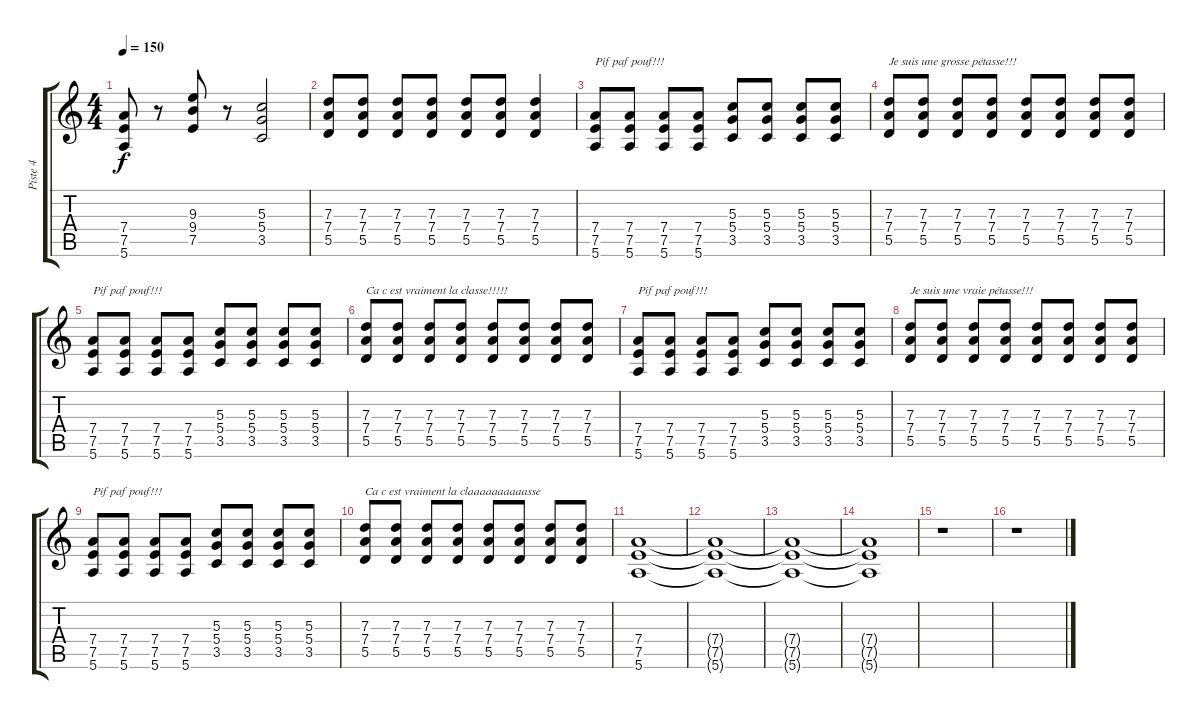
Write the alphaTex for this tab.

\track ("Piste 4" "Piste 4") {instrument overdrivenguitar}
\staff {score tabs}
\tuning (E4 B3 G3 D3 A2 E2) {hide}
\ts (4 4)
\tempo 150
\clef g2
\ks c
(7.4 7.5 5.6).8{dy f} r.8 (9.3 9.4 7.5).8 r.8 (5.3 5.4 3.5).2 |
(7.3 7.4 5.5).8 (7.3 7.4 5.5).8 (7.3 7.4 5.5).8 (7.3 7.4 5.5).8 (7.3 7.4 5.5).8 (7.3 7.4 5.5).8 (7.3 7.4 5.5).4 |
(7.4 7.5 5.6).8{txt "Pif paf pouf!!!"} (7.4 7.5 5.6).8 (7.4 7.5 5.6).8 (7.4 7.5 5.6).8 (5.3 5.4 3.5).8 (5.3 5.4 3.5).8 (5.3 5.4 3.5).8 (5.3 5.4 3.5).8 |
(7.3 7.4 5.5).8{txt "Je suis une grosse pétasse!!!"} (7.3 7.4 5.5).8 (7.3 7.4 5.5).8 (7.3 7.4 5.5).8 (7.3 7.4 5.5).8 (7.3 7.4 5.5).8 (7.3 7.4 5.5).8 (7.3 7.4 5.5).8 |
(7.4 7.5 5.6).8{txt "Pif paf pouf!!!"} (7.4 7.5 5.6).8 (7.4 7.5 5.6).8 (7.4 7.5 5.6).8 (5.3 5.4 3.5).8 (5.3 5.4 3.5).8 (5.3 5.4 3.5).8 (5.3 5.4 3.5).8 |
(7.3 7.4 5.5).8{txt "Ca c est vraiment la classe!!!!!"} (7.3 7.4 5.5).8 (7.3 7.4 5.5).8 (7.3 7.4 5.5).8 (7.3 7.4 5.5).8 (7.3 7.4 5.5).8 (7.3 7.4 5.5).8 (7.3 7.4 5.5).8 |
(7.4 7.5 5.6).8{txt "Pif paf pouf!!!"} (7.4 7.5 5.6).8 (7.4 7.5 5.6).8 (7.4 7.5 5.6).8 (5.3 5.4 3.5).8 (5.3 5.4 3.5).8 (5.3 5.4 3.5).8 (5.3 5.4 3.5).8 |
(7.3 7.4 5.5).8{txt "Je suis une vraie pétasse!!!"} (7.3 7.4 5.5).8 (7.3 7.4 5.5).8 (7.3 7.4 5.5).8 (7.3 7.4 5.5).8 (7.3 7.4 5.5).8 (7.3 7.4 5.5).8 (7.3 7.4 5.5).8 |
(7.4 7.5 5.6).8{txt "Pif paf pouf!!!"} (7.4 7.5 5.6).8 (7.4 7.5 5.6).8 (7.4 7.5 5.6).8 (5.3 5.4 3.5).8 (5.3 5.4 3.5).8 (5.3 5.4 3.5).8 (5.3 5.4 3.5).8 |
(7.3 7.4 5.5).8{txt "Ca c est vraiment la claaaaaaaaaasse"} (7.3 7.4 5.5).8 (7.3 7.4 5.5).8 (7.3 7.4 5.5).8 (7.3 7.4 5.5).8 (7.3 7.4 5.5).8 (7.3 7.4 5.5).8 (7.3 7.4 5.5).8 |
(7.4 7.5 5.6).1 |
(7.4{t} 7.5{t} 5.6{t}).1 |
(7.4{t} 7.5{t} 5.6{t}).1 |
(7.4{t} 7.5{t} 5.6{t}).1 |
r.1 |
r.1
